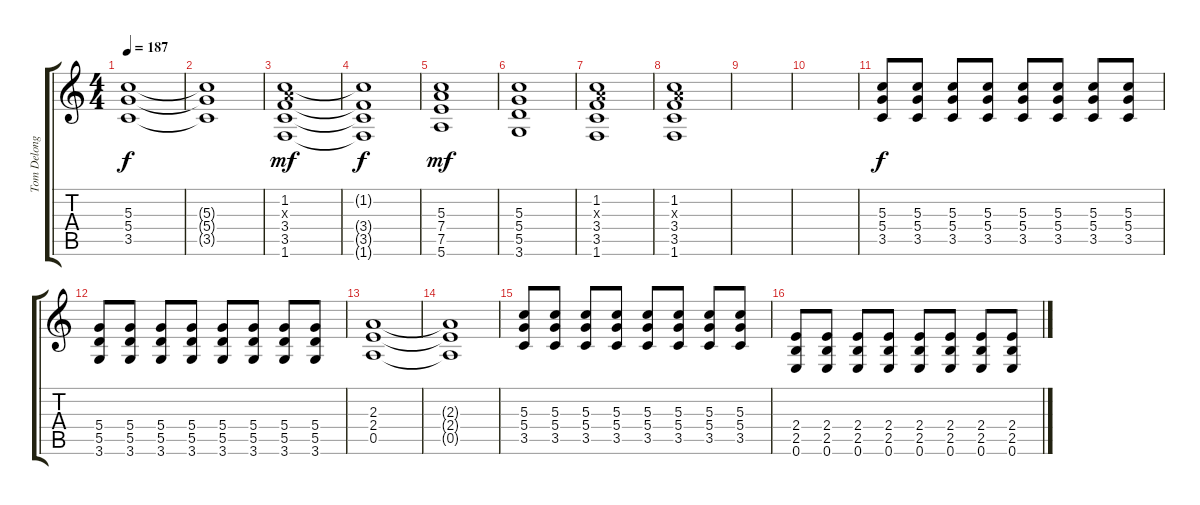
\track ("Tom Delonge Rhythm Guitar" "Tom Delong") {instrument overdrivenguitar}
\staff {score tabs}
\tuning (E4 B3 G3 D3 A2 E2) {hide}
\ts (4 4)
\tempo 187
\clef g2
\ks c
(5.3 5.4 3.5).1{dy f} |
(5.3{t} 5.4{t} 3.5{t}).1 |
(1.2 2.3{x} 3.4 3.5 1.6).1{dy mf} |
(1.2{t} 3.4{t} 3.5{t} 1.6{t}).1{dy f} |
(5.3 7.4 7.5 5.6).1{dy mf} |
(5.3 5.4 5.5 3.6).1 |
(1.2 2.3{x} 3.4 3.5 1.6).1 |
(1.2 2.3{x} 3.4 3.5 1.6).1 |
|
|
(5.3 5.4 3.5).8{dy f} (5.3 5.4 3.5).8 (5.3 5.4 3.5).8 (5.3 5.4 3.5).8 (5.3 5.4 3.5).8 (5.3 5.4 3.5).8 (5.3 5.4 3.5).8 (5.3 5.4 3.5).8 |
(5.4 5.5 3.6).8 (5.4 5.5 3.6).8 (5.4 5.5 3.6).8 (5.4 5.5 3.6).8 (5.4 5.5 3.6).8 (5.4 5.5 3.6).8 (5.4 5.5 3.6).8 (5.4 5.5 3.6).8 |
(2.3 2.4 0.5).1 |
(2.3{t} 2.4{t} 0.5{t}).1 |
(5.3 5.4 3.5).8 (5.3 5.4 3.5).8 (5.3 5.4 3.5).8 (5.3 5.4 3.5).8 (5.3 5.4 3.5).8 (5.3 5.4 3.5).8 (5.3 5.4 3.5).8 (5.3 5.4 3.5).8 |
(2.4 2.5 0.6).8 (2.4 2.5 0.6).8 (2.4 2.5 0.6).8 (2.4 2.5 0.6).8 (2.4 2.5 0.6).8 (2.4 2.5 0.6).8 (2.4 2.5 0.6).8 (2.4 2.5 0.6).8
